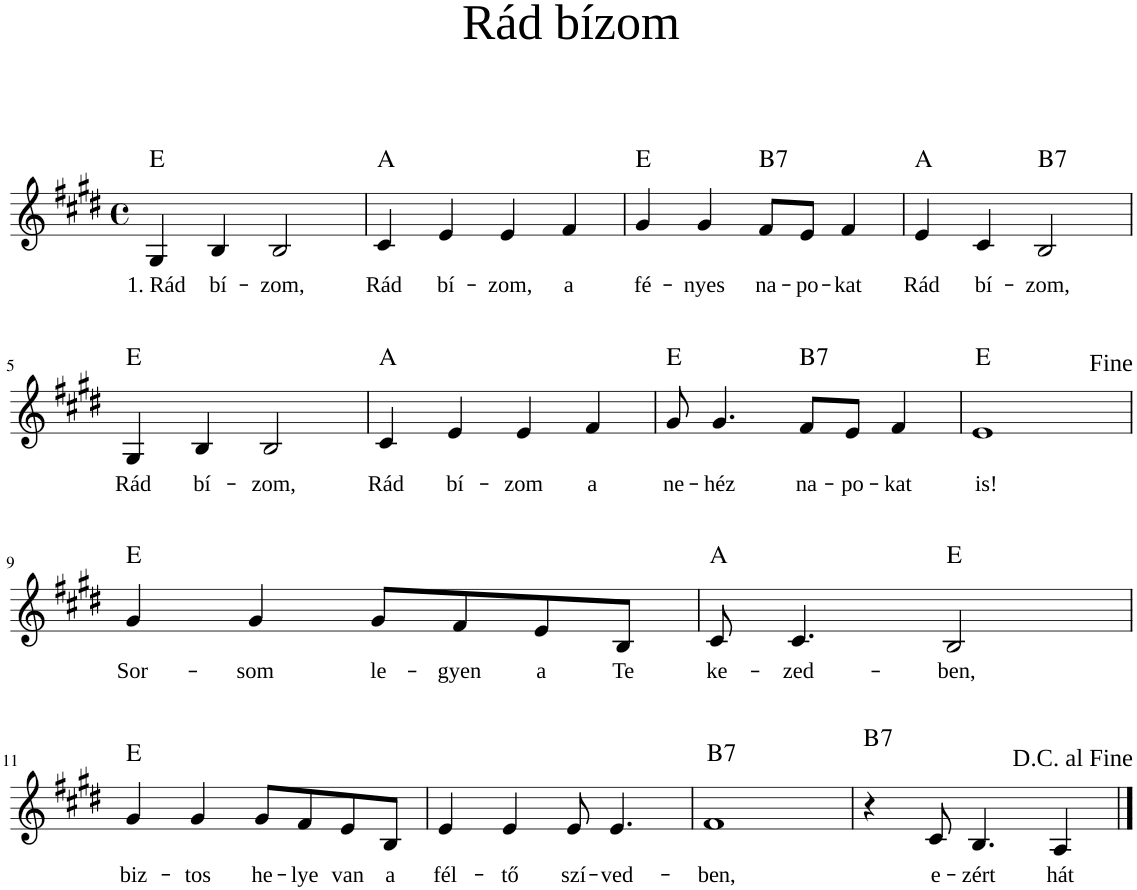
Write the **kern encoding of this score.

**kern	**text	**harte
*part1	*part1	*part1
*staff1	*staff1	*
*I"Piano	*	*
*I'Pno	*	*
*clefG2	*	*
*k[f#c#g#d#]	*	*
*M4/4	*	*
*met(c)	*	*
=1	=1	=1
!	!LO:LY:b	!LO:H:kt=N.C.
4G#/	1. Rád	N
!	!LO:LY:b	!
4B/	bí-	.
!	!LO:LY:b	!
2B/	-zom,	.
=2	=2	=2
!	!LO:LY:b	!LO:H:kt=N.C.
4c#/	Rád	N
!	!LO:LY:b	!
4e/	bí-	.
!	!LO:LY:b	!
4e/	-zom,	.
!	!LO:LY:b	!
4f#/	a	.
=3	=3	=3
!	!LO:LY:b	!LO:H:kt=N.C.
4g#/	fé-	N
!	!LO:LY:b	!
4g#/	-nyes	.
!	!LO:LY:b	!LO:H:kt=7
8f#/L	na-	B:7
!	!LO:LY:b	!
8e/J	-po-	.
!	!LO:LY:b	!
4f#/	-kat	.
=4	=4	=4
!	!LO:LY:b	!LO:H:kt=N.C.
4e/	Rád	N
!	!LO:LY:b	!
4c#/	bí-	.
!	!LO:LY:b	!LO:H:kt=7
2B/	-zom,	B:7
!!LO:LB:g=z
=5	=5	=5
!	!LO:LY:b	!LO:H:kt=N.C.
4G#/	Rád	N
!	!LO:LY:b	!
4B/	bí-	.
!	!LO:LY:b	!
2B/	-zom,	.
=6	=6	=6
!	!LO:LY:b	!LO:H:kt=N.C.
4c#/	Rád	N
!	!LO:LY:b	!
4e/	bí-	.
!	!LO:LY:b	!
4e/	-zom	.
!	!LO:LY:b	!
4f#/	a	.
=7	=7	=7
!	!LO:LY:b	!LO:H:kt=N.C.
8g#/	ne-	N
!	!LO:LY:b	!
4.g#/	-héz	.
!	!LO:LY:b	!LO:H:kt=7
8f#/L	na-	B:7
!	!LO:LY:b	!
8e/J	-po-	.
!	!LO:LY:b	!
4f#/	-kat	.
=8	=8	=8
!	!LO:LY:b	!LO:H:kt=N.C.
1e	is!	N
!LO:TX:a:t=<font size="11.7074"/><font face="Times New Roman"/>Fine	!	!
!!LO:LB:g=z
=9	=9	=9
!	!LO:LY:b	!LO:H:kt=N.C.
4g#/	Sor-	N
!	!LO:LY:b	!
4g#/	-som	.
!	!LO:LY:b	!
8g#/L	le-	.
!	!LO:LY:b	!
8f#/	-gyen	.
!	!LO:LY:b	!
8e/	a	.
!	!LO:LY:b	!
8B/J	Te	.
=10	=10	=10
!	!LO:LY:b	!LO:H:kt=N.C.
8c#/	ke-	N
!	!LO:LY:b	!
4.c#/	-zed-	.
!	!LO:LY:b	!LO:H:kt=N.C.
2B/	-ben,	N
!!LO:LB:g=z
=11	=11	=11
!	!LO:LY:b	!LO:H:kt=N.C.
4g#/	biz-	N
!	!LO:LY:b	!
4g#/	-tos	.
!	!LO:LY:b	!
8g#/L	he-	.
!	!LO:LY:b	!
8f#/	-lye	.
!	!LO:LY:b	!
8e/	van	.
!	!LO:LY:b	!
8B/J	a	.
=12	=12	=12
!	!LO:LY:b	!
4e/	fél-	.
!	!LO:LY:b	!
4e/	-tő	.
!	!LO:LY:b	!
8e/	szí-	.
!	!LO:LY:b	!
4.e/	-ved-	.
=13	=13	=13
!	!LO:LY:b	!LO:H:kt=7
1f#	-ben,	B:7
=14	=14	=14
4r	.	B:7
!	!LO:LY:b	!
8c#/	e-	.
!	!LO:LY:b	!
4.B/	-zért	.
!	!LO:LY:b	!
4A/	hát	.
!LO:TX:a:t=<font size="11.7074"/><font face="Times New Roman"/>D.C. al Fine	!	!LO:H:kt=7
==	==	==
*-	*-	*-
